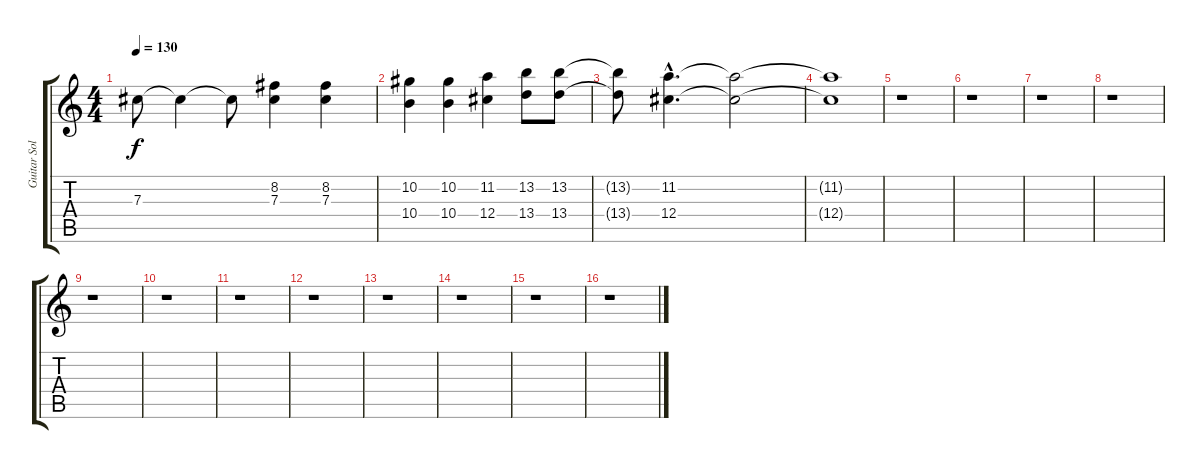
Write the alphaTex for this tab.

\track ("Guitar Solo" "Guitar Sol") {instrument overdrivenguitar}
\staff {score tabs}
\tuning (Eb4 Bb3 Gb3 Db3 Ab2 Eb2) {hide}
\ts (4 4)
\tempo 130
\clef g2
\ks c
7.3.8{dy f} 7.3{t}.4 7.3{t}.8 (8.2 7.3).4 (8.2 7.3).4 |
(10.2 10.4).4 (10.2 10.4).4 (11.2 12.4).4 (13.2 13.4).8 (13.2 13.4).8 |
(13.2{t} 13.4{t}).8 (11.2{hac} 12.4{hac}).4{d} (11.2{t} 12.4{t}).2 |
(11.2{t} 12.4{t}).1 |
r.1 |
r.1 |
r.1 |
r.1 |
r.1 |
r.1 |
r.1 |
r.1 |
r.1 |
r.1 |
r.1 |
r.1
